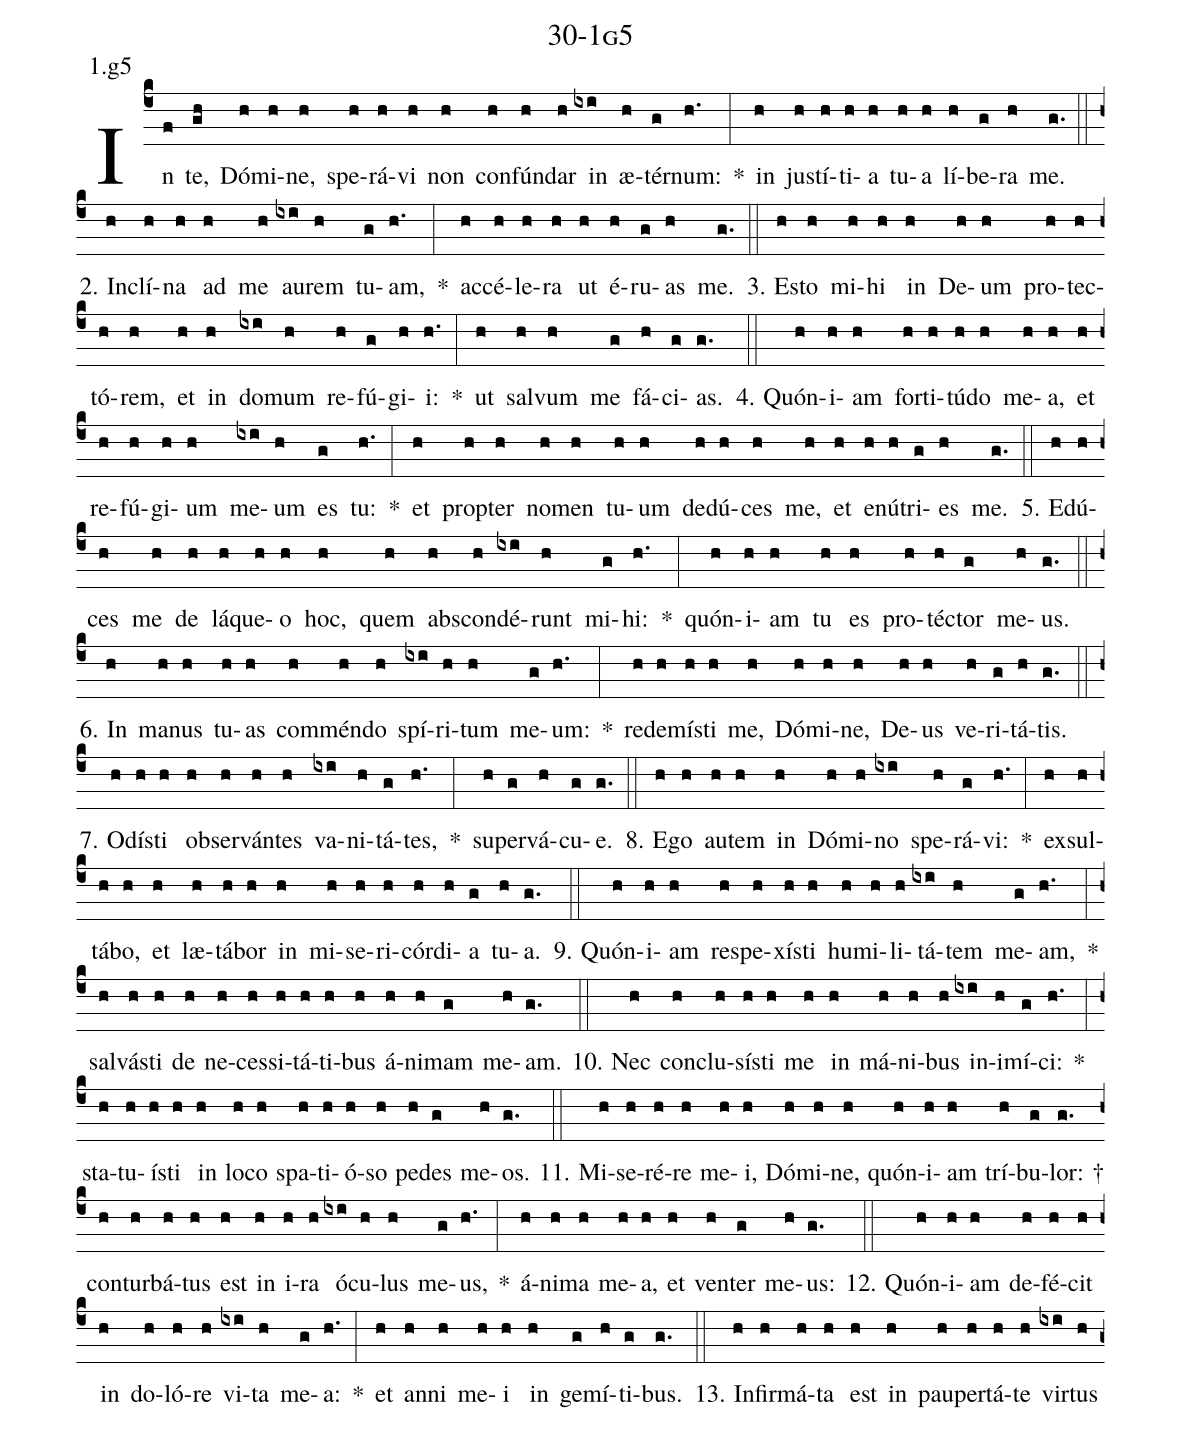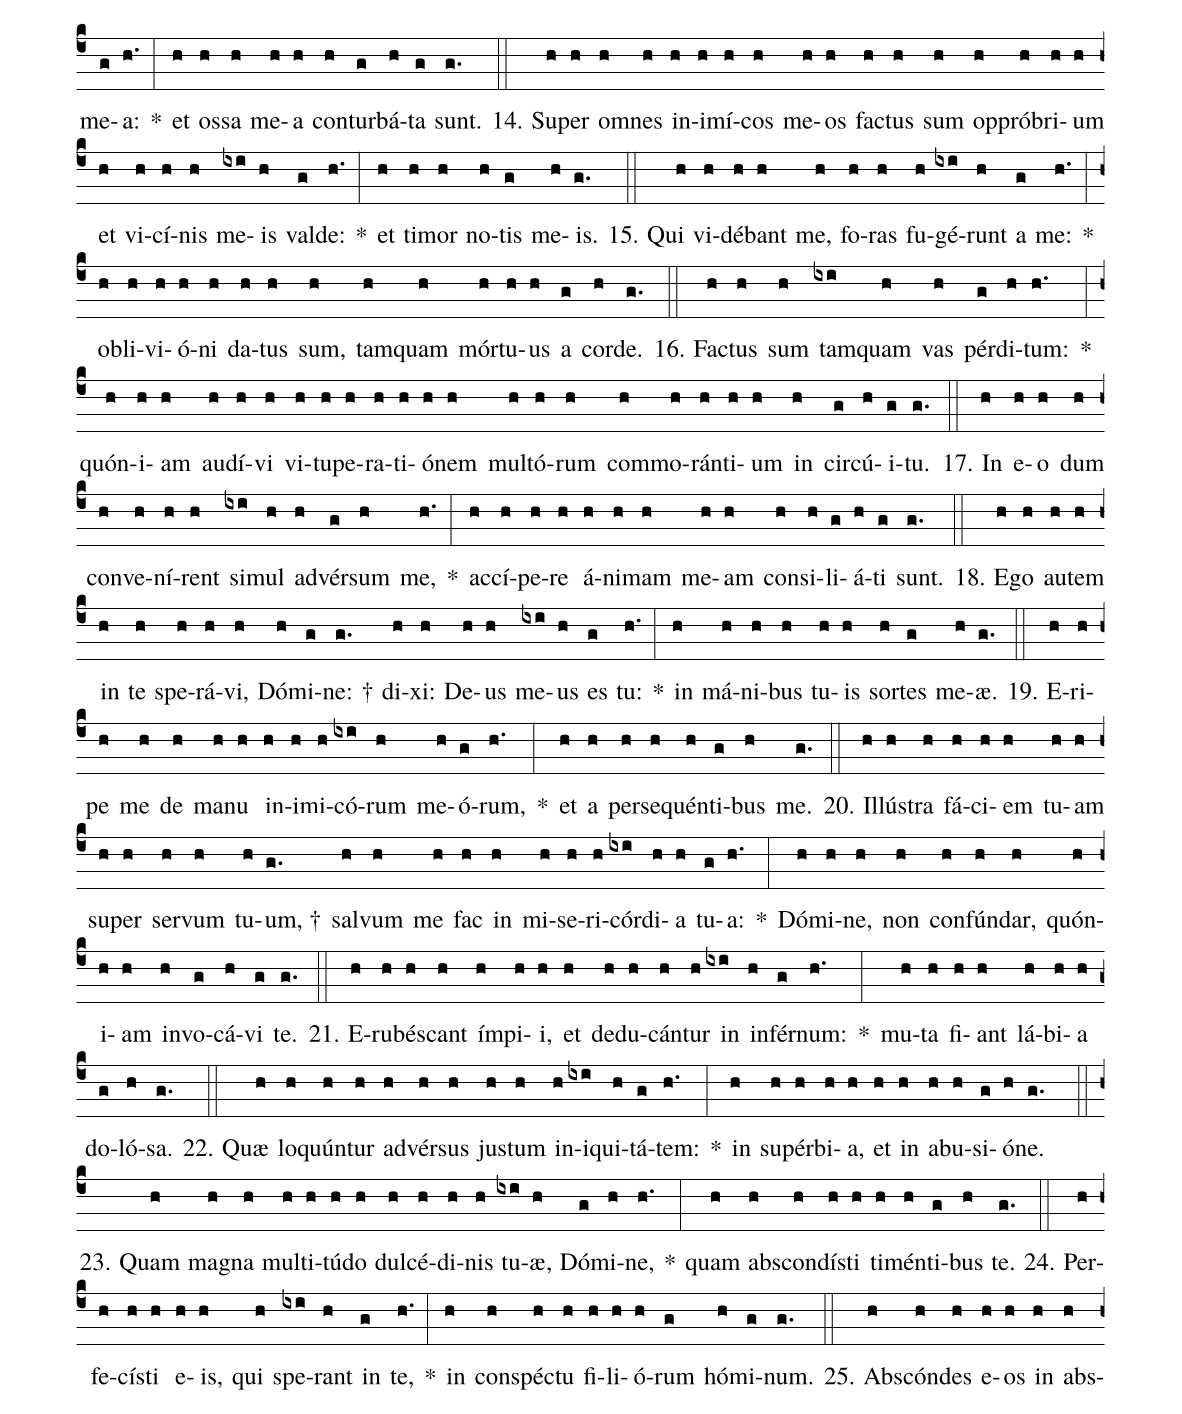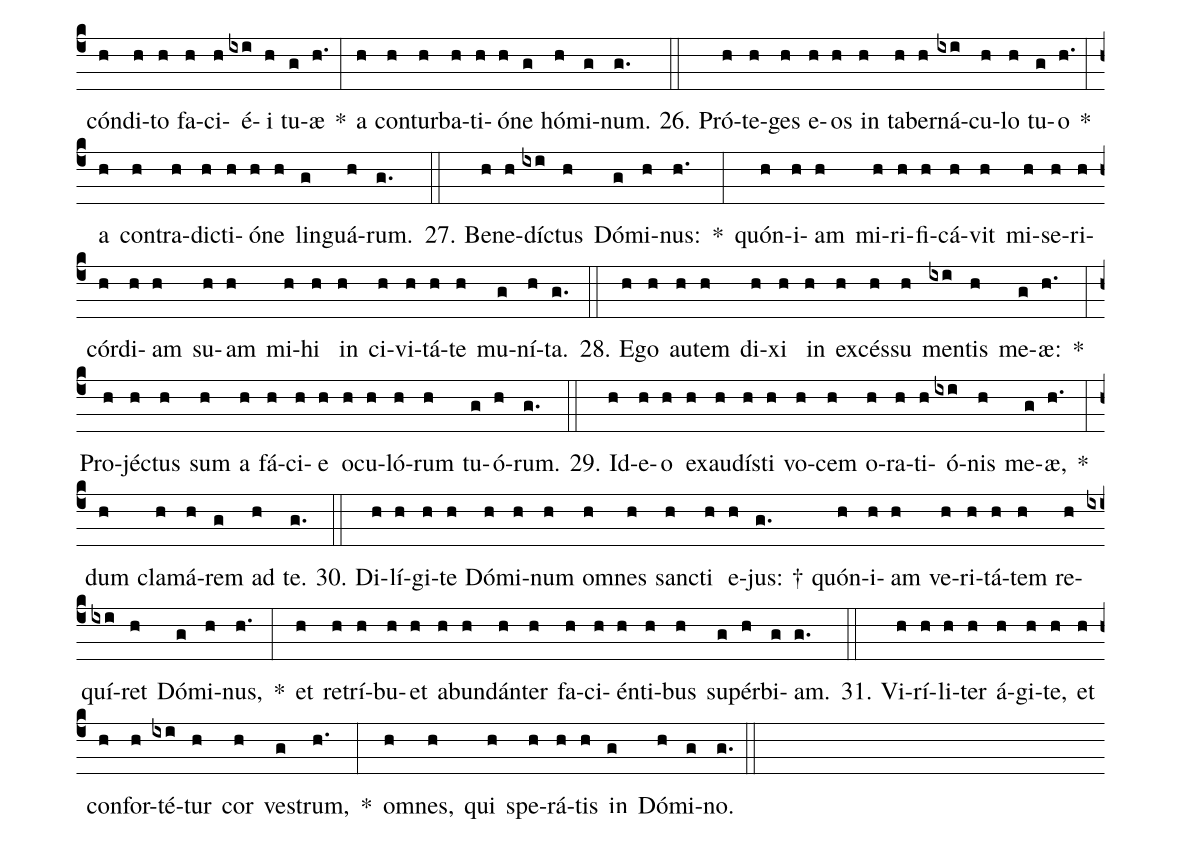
name: 30-1g5;
annotation: 1.g5;
%%
(c4)In(f) te,(gh) Dó(h)mi(h)ne,(h) spe(h)rá(h)vi(h) non(h) con(h)fún(h)dar(h) in(ixi) æ(h)tér(g)num:(h.) *(:) in(h) jus(h)tí(h)ti(h)a(h) tu(h)a(h) lí(h)be(g)ra(h) me.(g.) (::)
2. In(h)clí(h)na(h) ad(h) me(h) au(ixi)rem(h) tu(g)am,(h.) *(:) ac(h)cé(h)le(h)ra(h) ut(h) é(h)ru(g)as(h) me.(g.) (::)
3. Es(h)to(h) mi(h)hi(h) in(h) De(h)um(h) pro(h)tec(h)tó(h)rem,(h) et(h) in(h) do(ixi)mum(h) re(h)fú(g)gi(h)i:(h.) *(:) ut(h) sal(h)vum(h) me(g) fá(h)ci(g)as.(g.) (::)
4. Quón(h)i(h)am(h) for(h)ti(h)tú(h)do(h) me(h)a,(h) et(h) re(h)fú(h)gi(h)um(h) me(ixi)um(h) es(g) tu:(h.) *(:) et(h) prop(h)ter(h) no(h)men(h) tu(h)um(h) de(h)dú(h)ces(h) me,(h) et(h) e(h)nú(h)tri(g)es(h) me.(g.) (::)
5. E(h)dú(h)ces(h) me(h) de(h) lá(h)que(h)o(h) hoc,(h) quem(h) abs(h)con(h)dé(ixi)runt(h) mi(g)hi:(h.) *(:) quón(h)i(h)am(h) tu(h) es(h) pro(h)téc(h)tor(g) me(h)us.(g.) (::)
6. In(h) ma(h)nus(h) tu(h)as(h) com(h)mén(h)do(h) spí(ixi)ri(h)tum(h) me(g)um:(h.) *(:) red(h)e(h)mís(h)ti(h) me,(h) Dó(h)mi(h)ne,(h) De(h)us(h) ve(h)ri(g)tá(h)tis.(g.) (::)
7. O(h)dís(h)ti(h) ob(h)ser(h)ván(h)tes(h) va(ixi)ni(h)tá(g)tes,(h.) *(:) su(h)per(g)vá(h)cu(g)e.(g.) (::)
8. E(h)go(h) au(h)tem(h) in(h) Dó(h)mi(h)no(ixi) spe(h)rá(g)vi:(h.) *(:) ex(h)sul(h)tá(h)bo,(h) et(h) læ(h)tá(h)bor(h) in(h) mi(h)se(h)ri(h)cór(h)di(h)a(g) tu(h)a.(g.) (::)
9. Quón(h)i(h)am(h) re(h)spe(h)xís(h)ti(h) hu(h)mi(h)li(h)tá(ixi)tem(h) me(g)am,(h.) *(:) sal(h)vás(h)ti(h) de(h) ne(h)ces(h)si(h)tá(h)ti(h)bus(h) á(h)ni(h)mam(g) me(h)am.(g.) (::)
10. Nec(h) con(h)clu(h)sís(h)ti(h) me(h) in(h) má(h)ni(h)bus(h) in(ixi)i(h)mí(g)ci:(h.) *(:) sta(h)tu(h)ís(h)ti(h) in(h) lo(h)co(h) spa(h)ti(h)ó(h)so(h) pe(h)des(g) me(h)os.(g.) (::)
11. Mi(h)se(h)ré(h)re(h) me(h)i,(h) Dó(h)mi(h)ne,(h) quón(h)i(h)am(h) trí(h)bu(g)lor: †(g.) con(h)tur(h)bá(h)tus(h) est(h) in(h) i(h)ra(h) ó(ixi)cu(h)lus(h) me(g)us,(h.) *(:) á(h)ni(h)ma(h) me(h)a,(h) et(h) ven(h)ter(g) me(h)us:(g.) (::)
12. Quón(h)i(h)am(h) de(h)fé(h)cit(h) in(h) do(h)ló(h)re(h) vi(ixi)ta(h) me(g)a:(h.) *(:) et(h) an(h)ni(h) me(h)i(h) in(h) ge(g)mí(h)ti(g)bus.(g.) (::)
13. In(h)fir(h)má(h)ta(h) est(h) in(h) pau(h)per(h)tá(h)te(h) vir(ixi)tus(h) me(g)a:(h.) *(:) et(h) os(h)sa(h) me(h)a(h) con(h)tur(g)bá(h)ta(g) sunt.(g.) (::)
14. Su(h)per(h) om(h)nes(h) in(h)i(h)mí(h)cos(h) me(h)os(h) fac(h)tus(h) sum(h) op(h)pró(h)bri(h)um(h) et(h) vi(h)cí(h)nis(h) me(ixi)is(h) val(g)de:(h.) *(:) et(h) ti(h)mor(h) no(h)tis(g) me(h)is.(g.) (::)
15. Qui(h) vi(h)dé(h)bant(h) me,(h) fo(h)ras(h) fu(h)gé(ixi)runt(h) a(g) me:(h.) *(:) ob(h)li(h)vi(h)ó(h)ni(h) da(h)tus(h) sum,(h) tam(h)quam(h) mór(h)tu(h)us(h) a(g) cor(h)de.(g.) (::)
16. Fac(h)tus(h) sum(h) tam(ixi)quam(h) vas(h) pér(g)di(h)tum:(h.) *(:) quón(h)i(h)am(h) au(h)dí(h)vi(h) vi(h)tu(h)pe(h)ra(h)ti(h)ó(h)nem(h) mul(h)tó(h)rum(h) com(h)mo(h)rán(h)ti(h)um(h) in(h) cir(g)cú(h)i(g)tu.(g.) (::)
17. In(h) e(h)o(h) dum(h) con(h)ve(h)ní(h)rent(h) si(ixi)mul(h) ad(h)vér(g)sum(h) me,(h.) *(:) ac(h)cí(h)pe(h)re(h) á(h)ni(h)mam(h) me(h)am(h) con(h)si(h)li(g)á(h)ti(g) sunt.(g.) (::)
18. E(h)go(h) au(h)tem(h) in(h) te(h) spe(h)rá(h)vi,(h) Dó(h)mi(g)ne: †(g.) di(h)xi:(h) De(h)us(h) me(ixi)us(h) es(g) tu:(h.) *(:) in(h) má(h)ni(h)bus(h) tu(h)is(h) sor(h)tes(g) me(h)æ.(g.) (::)
19. E(h)ri(h)pe(h) me(h) de(h) ma(h)nu(h) in(h)i(h)mi(h)có(ixi)rum(h) me(h)ó(g)rum,(h.) *(:) et(h) a(h) per(h)se(h)quén(h)ti(g)bus(h) me.(g.) (::)
20. Il(h)lús(h)tra(h) fá(h)ci(h)em(h) tu(h)am(h) su(h)per(h) ser(h)vum(h) tu(h)um, †(g.) sal(h)vum(h) me(h) fac(h) in(h) mi(h)se(h)ri(h)cór(ixi)di(h)a(h) tu(g)a:(h.) *(:) Dó(h)mi(h)ne,(h) non(h) con(h)fún(h)dar,(h) quón(h)i(h)am(h) in(h)vo(g)cá(h)vi(g) te.(g.) (::)
21. E(h)ru(h)bés(h)cant(h) ím(h)pi(h)i,(h) et(h) de(h)du(h)cán(h)tur(h) in(ixi) in(h)fér(g)num:(h.) *(:) mu(h)ta(h) fi(h)ant(h) lá(h)bi(h)a(h) do(g)ló(h)sa.(g.) (::)
22. Quæ(h) lo(h)quún(h)tur(h) ad(h)vér(h)sus(h) jus(h)tum(h) in(h)i(ixi)qui(h)tá(g)tem:(h.) *(:) in(h) su(h)pér(h)bi(h)a,(h) et(h) in(h) ab(h)u(h)si(g)ó(h)ne.(g.) (::)
23. Quam(h) ma(h)gna(h) mul(h)ti(h)tú(h)do(h) dul(h)cé(h)di(h)nis(h) tu(ixi)æ,(h) Dó(g)mi(h)ne,(h.) *(:) quam(h) abs(h)con(h)dís(h)ti(h) ti(h)mén(h)ti(g)bus(h) te.(g.) (::)
24. Per(h)fe(h)cís(h)ti(h) e(h)is,(h) qui(h) spe(ixi)rant(h) in(g) te,(h.) *(:) in(h) con(h)spéc(h)tu(h) fi(h)li(h)ó(h)rum(g) hó(h)mi(g)num.(g.) (::)
25. Abs(h)cón(h)des(h) e(h)os(h) in(h) abs(h)cón(h)di(h)to(h) fa(h)ci(h)é(ixi)i(h) tu(g)æ(h.) *(:) a(h) con(h)tur(h)ba(h)ti(h)ó(h)ne(g) hó(h)mi(g)num.(g.) (::)
26. Pró(h)te(h)ges(h) e(h)os(h) in(h) ta(h)ber(h)ná(ixi)cu(h)lo(h) tu(g)o(h.) *(:) a(h) con(h)tra(h)dic(h)ti(h)ó(h)ne(h) lin(g)guá(h)rum.(g.) (::)
27. Be(h)ne(h)díc(ixi)tus(h) Dó(g)mi(h)nus:(h.) *(:) quón(h)i(h)am(h) mi(h)ri(h)fi(h)cá(h)vit(h) mi(h)se(h)ri(h)cór(h)di(h)am(h) su(h)am(h) mi(h)hi(h) in(h) ci(h)vi(h)tá(h)te(h) mu(g)ní(h)ta.(g.) (::)
28. E(h)go(h) au(h)tem(h) di(h)xi(h) in(h) ex(h)cés(h)su(h) men(ixi)tis(h) me(g)æ:(h.) *(:) Pro(h)jéc(h)tus(h) sum(h) a(h) fá(h)ci(h)e(h) o(h)cu(h)ló(h)rum(h) tu(g)ó(h)rum.(g.) (::)
29. Id(h)e(h)o(h) ex(h)au(h)dís(h)ti(h) vo(h)cem(h) o(h)ra(h)ti(h)ó(ixi)nis(h) me(g)æ,(h.) *(:) dum(h) cla(h)má(h)rem(g) ad(h) te.(g.) (::)
30. Di(h)lí(h)gi(h)te(h) Dó(h)mi(h)num(h) om(h)nes(h) sanc(h)ti(h) e(h)jus: †(g.) quón(h)i(h)am(h) ve(h)ri(h)tá(h)tem(h) re(h)quí(ixi)ret(h) Dó(g)mi(h)nus,(h.) *(:) et(h) re(h)trí(h)bu(h)et(h) ab(h)un(h)dán(h)ter(h) fa(h)ci(h)én(h)ti(h)bus(h) su(g)pér(h)bi(g)am.(g.) (::)
31. Vi(h)rí(h)li(h)ter(h) á(h)gi(h)te,(h) et(h) con(h)for(h)té(ixi)tur(h) cor(h) ves(g)trum,(h.) *(:) om(h)nes,(h) qui(h) spe(h)rá(h)tis(h) in(g) Dó(h)mi(g)no.(g.) (::)
